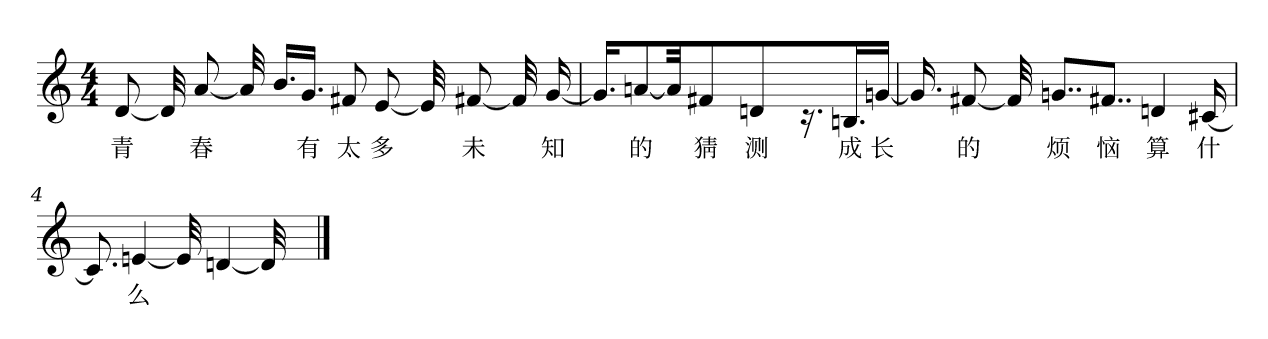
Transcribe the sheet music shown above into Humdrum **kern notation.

**kern	**text
*part1	*part1
*staff1	*staff1
*clefG2	*
*M4/4	*
*MM130	*
=1	=1
[8d	青
32d]	.
[8a	春
32a]	.
16.b/LL	.
16.g/JJ	有
8f#X	太
[8e	多
32e]	.
[8f#X	未
32f#]	.
[16g	知
=2	=2
16.g]	.
[8an	的
32a]	.
4f#X	猜
4dn	测
16.r	.
16.Bn/KL	成
[16gn/JJ	长
=3	=3
16.g]	.
[8f#X	的
32f#]	.
8..gn/L	烦
8..f#X/J	恼
4dn	算
[16c#X	什
=4	=4
8.c#]	.
[4en	么
32e]	.
[4dn	.
32d]	.
4ryy	.
==	==
*-	*-
